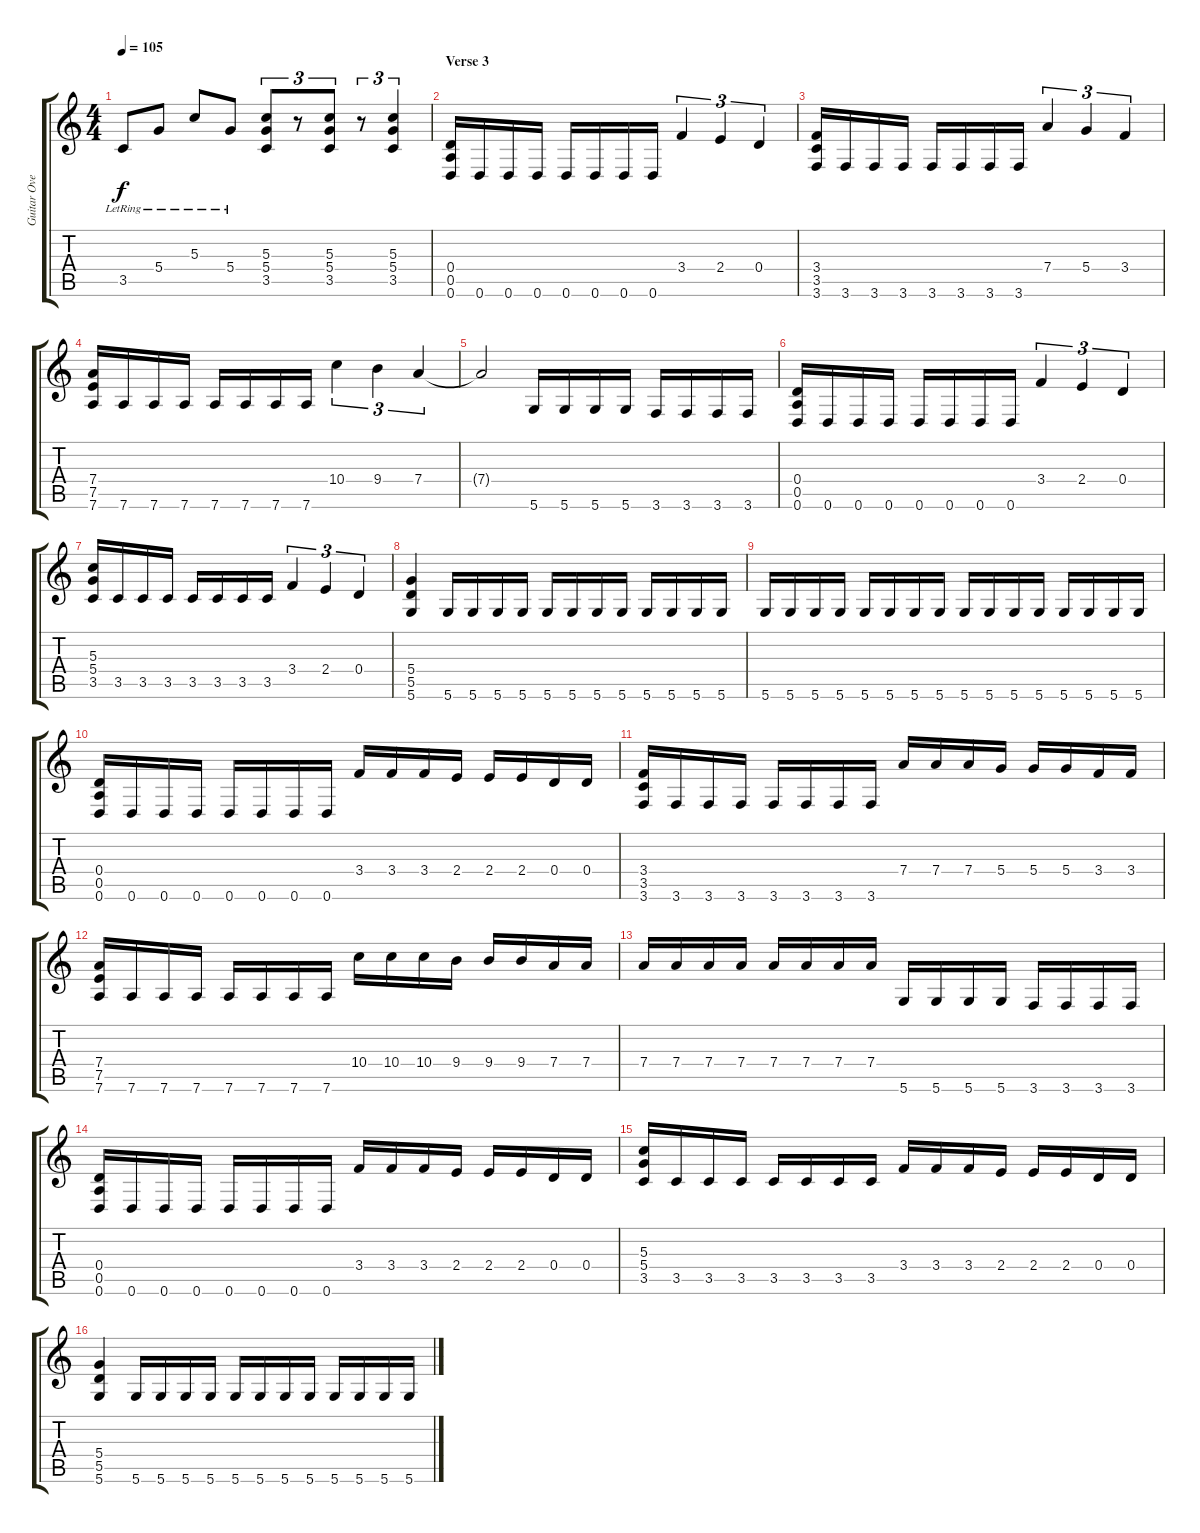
\track ("Guitar Overdrive" "Guitar Ove") {instrument overdrivenguitar}
\staff {score tabs}
\tuning (E4 B3 G3 D3 A2 D2) {hide}
\ts (4 4)
\tempo 105
\clef g2
\ks c
3.5{lr}.8{dy f} 5.4{lr}.8 5.3{lr}.8 5.4{lr}.8 (5.3 5.4 3.5).8{tu (3 2)} r.8{tu (3 2)} (5.3 5.4 3.5).8{tu (3 2)} r.8{tu (3 2)} (5.3 5.4 3.5).4{tu (3 2)} |
\section ("" "Verse 3")
(0.4 0.5 0.6).16 0.6.16 0.6.16 0.6.16 0.6.16 0.6.16 0.6.16 0.6.16 3.4.4{tu (3 2)} 2.4.4{tu (3 2)} 0.4.4{tu (3 2)} |
(3.4 3.5 3.6).16 3.6.16 3.6.16 3.6.16 3.6.16 3.6.16 3.6.16 3.6.16 7.4.4{tu (3 2)} 5.4.4{tu (3 2)} 3.4.4{tu (3 2)} |
(7.4 7.5 7.6).16 7.6.16 7.6.16 7.6.16 7.6.16 7.6.16 7.6.16 7.6.16 10.4.4{tu (3 2)} 9.4.4{tu (3 2)} 7.4.4{tu (3 2)} |
7.4{t}.2 5.6.16 5.6.16 5.6.16 5.6.16 3.6.16 3.6.16 3.6.16 3.6.16 |
(0.4 0.5 0.6).16 0.6.16 0.6.16 0.6.16 0.6.16 0.6.16 0.6.16 0.6.16 3.4.4{tu (3 2)} 2.4.4{tu (3 2)} 0.4.4{tu (3 2)} |
(5.3 5.4 3.5).16 3.5.16 3.5.16 3.5.16 3.5.16 3.5.16 3.5.16 3.5.16 3.4.4{tu (3 2)} 2.4.4{tu (3 2)} 0.4.4{tu (3 2)} |
(5.4 5.5 5.6).4 5.6.16 5.6.16 5.6.16 5.6.16 5.6.16 5.6.16 5.6.16 5.6.16 5.6.16 5.6.16 5.6.16 5.6.16 |
5.6.16 5.6.16 5.6.16 5.6.16 5.6.16 5.6.16 5.6.16 5.6.16 5.6.16 5.6.16 5.6.16 5.6.16 5.6.16 5.6.16 5.6.16 5.6.16 |
(0.4 0.5 0.6).16 0.6.16 0.6.16 0.6.16 0.6.16 0.6.16 0.6.16 0.6.16 3.4.16 3.4.16 3.4.16 2.4.16 2.4.16 2.4.16 0.4.16 0.4.16 |
(3.4 3.5 3.6).16 3.6.16 3.6.16 3.6.16 3.6.16 3.6.16 3.6.16 3.6.16 7.4.16 7.4.16 7.4.16 5.4.16 5.4.16 5.4.16 3.4.16 3.4.16 |
(7.4 7.5 7.6).16 7.6.16 7.6.16 7.6.16 7.6.16 7.6.16 7.6.16 7.6.16 10.4.16 10.4.16 10.4.16 9.4.16 9.4.16 9.4.16 7.4.16 7.4.16 |
7.4.16 7.4.16 7.4.16 7.4.16 7.4.16 7.4.16 7.4.16 7.4.16 5.6.16 5.6.16 5.6.16 5.6.16 3.6.16 3.6.16 3.6.16 3.6.16 |
(0.4 0.5 0.6).16 0.6.16 0.6.16 0.6.16 0.6.16 0.6.16 0.6.16 0.6.16 3.4.16 3.4.16 3.4.16 2.4.16 2.4.16 2.4.16 0.4.16 0.4.16 |
(5.3 5.4 3.5).16 3.5.16 3.5.16 3.5.16 3.5.16 3.5.16 3.5.16 3.5.16 3.4.16 3.4.16 3.4.16 2.4.16 2.4.16 2.4.16 0.4.16 0.4.16 |
(5.4 5.5 5.6).4 5.6.16 5.6.16 5.6.16 5.6.16 5.6.16 5.6.16 5.6.16 5.6.16 5.6.16 5.6.16 5.6.16 5.6.16
